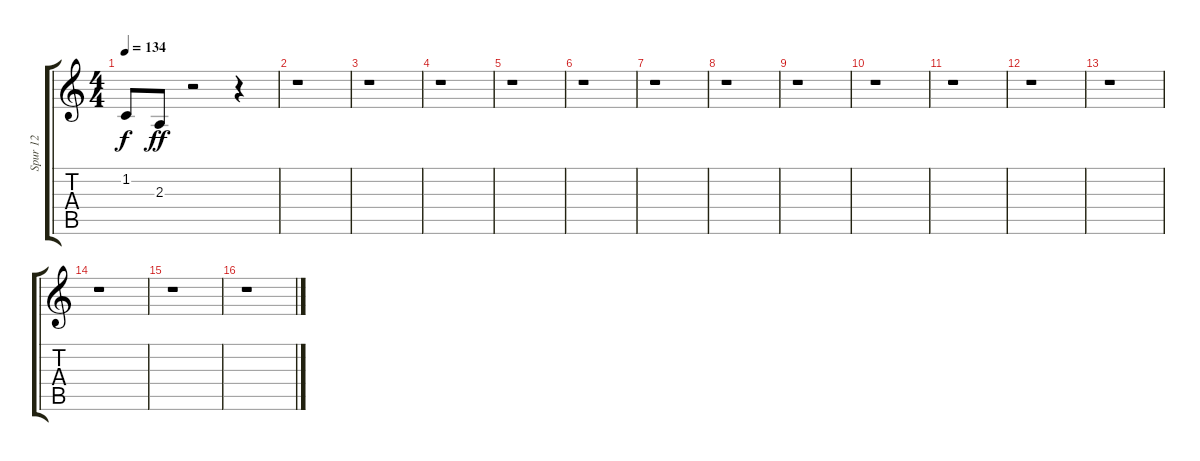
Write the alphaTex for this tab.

\track ("Spur 12" "Spur 12") {instrument tenorsax}
\staff {score tabs}
\tuning (E4 B3 G3 D3 A2 E2) {hide}
\ts (4 4)
\tempo 134
\clef g2
\ks c
1.2{t}.8{dy f} 2.3.8{dy ff} r.2 r.4 |
r.1 |
r.1 |
r.1 |
r.1 |
r.1 |
r.1 |
r.1 |
r.1 |
r.1 |
r.1 |
r.1 |
r.1 |
r.1 |
r.1 |
r.1
